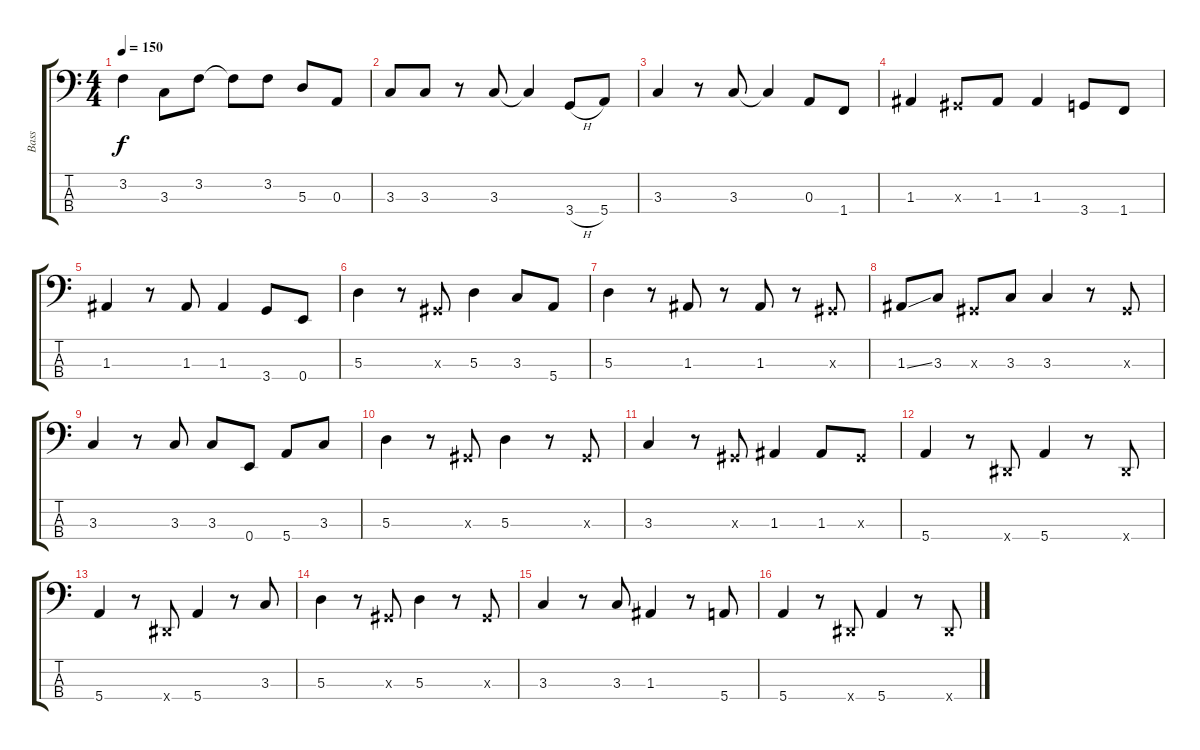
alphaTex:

\track ("Bass" "Bass") {instrument electricbassfinger}
\staff {score tabs}
\tuning (G2 D2 A1 E1) {hide}
\ts (4 4)
\tempo 150
\clef f4
\ks c
3.2.4{dy f} 3.3.8 3.2.8 3.2{t}.8 3.2.8 5.3.8 0.3.8 |
3.3.8 3.3.8 r.8 3.3.8 3.3{t}.4 3.4{h}.8 5.4.8 |
3.3.4 r.8 3.3.8 3.3{t}.4 0.3.8 1.4.8 |
1.3.4 -1.3{x}.8 1.3.8 1.3.4 3.4.8 1.4.8 |
1.3.4 r.8 1.3.8 1.3.4 3.4.8 0.4.8 |
5.3.4 r.8 -1.3{x}.8 5.3.4 3.3.8 5.4.8 |
5.3.4 r.8 1.3.8 r.8 1.3.8 r.8 -1.3{x}.8 |
1.3{ss}.8 3.3.8 -1.3{x}.8 3.3.8 3.3.4 r.8 -1.3{x}.8 |
3.3.4 r.8 3.3.8 3.3.8 0.4.8 5.4.8 3.3.8 |
5.3.4 r.8 -1.3{x}.8 5.3.4 r.8 -1.3{x}.8 |
3.3.4 r.8 -1.3{x}.8 1.3.4 1.3.8 -1.3{x}.8 |
5.4.4 r.8 -1.4{x}.8 5.4.4 r.8 -1.4{x}.8 |
5.4.4 r.8 -1.4{x}.8 5.4.4 r.8 3.3.8 |
5.3.4 r.8 -1.3{x}.8 5.3.4 r.8 -1.3{x}.8 |
3.3.4 r.8 3.3.8 1.3.4 r.8 5.4.8 |
5.4.4 r.8 -1.4{x}.8 5.4.4 r.8 -1.4{x}.8
